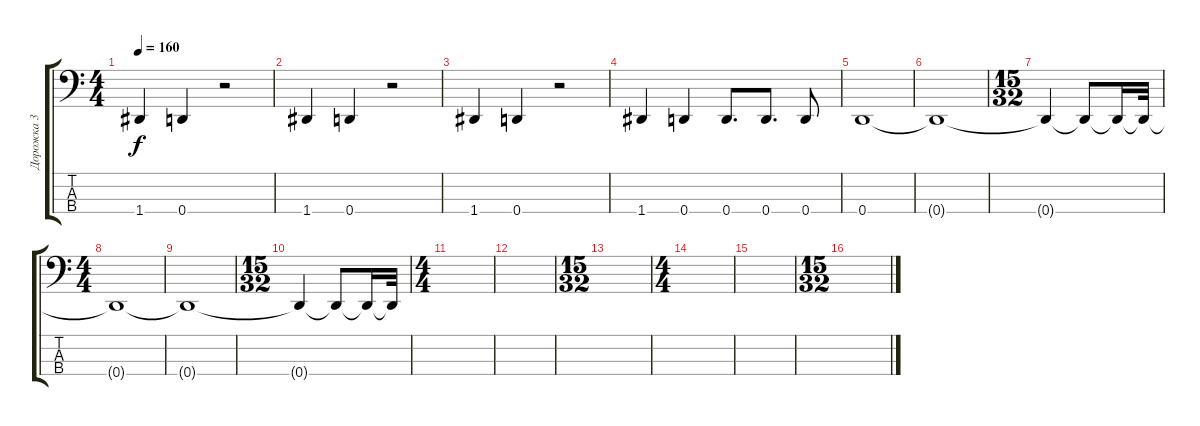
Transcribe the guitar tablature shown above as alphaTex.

\track ("Дорожка 3" "Дорожка 3") {instrument electricbassfinger}
\staff {score tabs}
\tuning (G2 D2 A1 D1) {hide}
\ts (4 4)
\tempo 160
\clef f4
\ks c
1.4.4{dy f} 0.4.4 r.2 |
1.4.4 0.4.4 r.2 |
1.4.4 0.4.4 r.2 |
1.4.4 0.4.4 0.4.8{d} 0.4.8{d} 0.4.8 |
0.4.1 |
0.4{t}.1 |
\ts (15 32)
0.4{t}.4 0.4{t}.8 0.4{t}.16 0.4{t}.32 |
\ts (4 4)
0.4{t}.1 |
0.4{t}.1 |
\ts (15 32)
0.4{t}.4 0.4{t}.8 0.4{t}.16 0.4{t}.32 |
\ts (4 4)
|
|
\ts (15 32)
|
\ts (4 4)
|
|
\ts (15 32)
